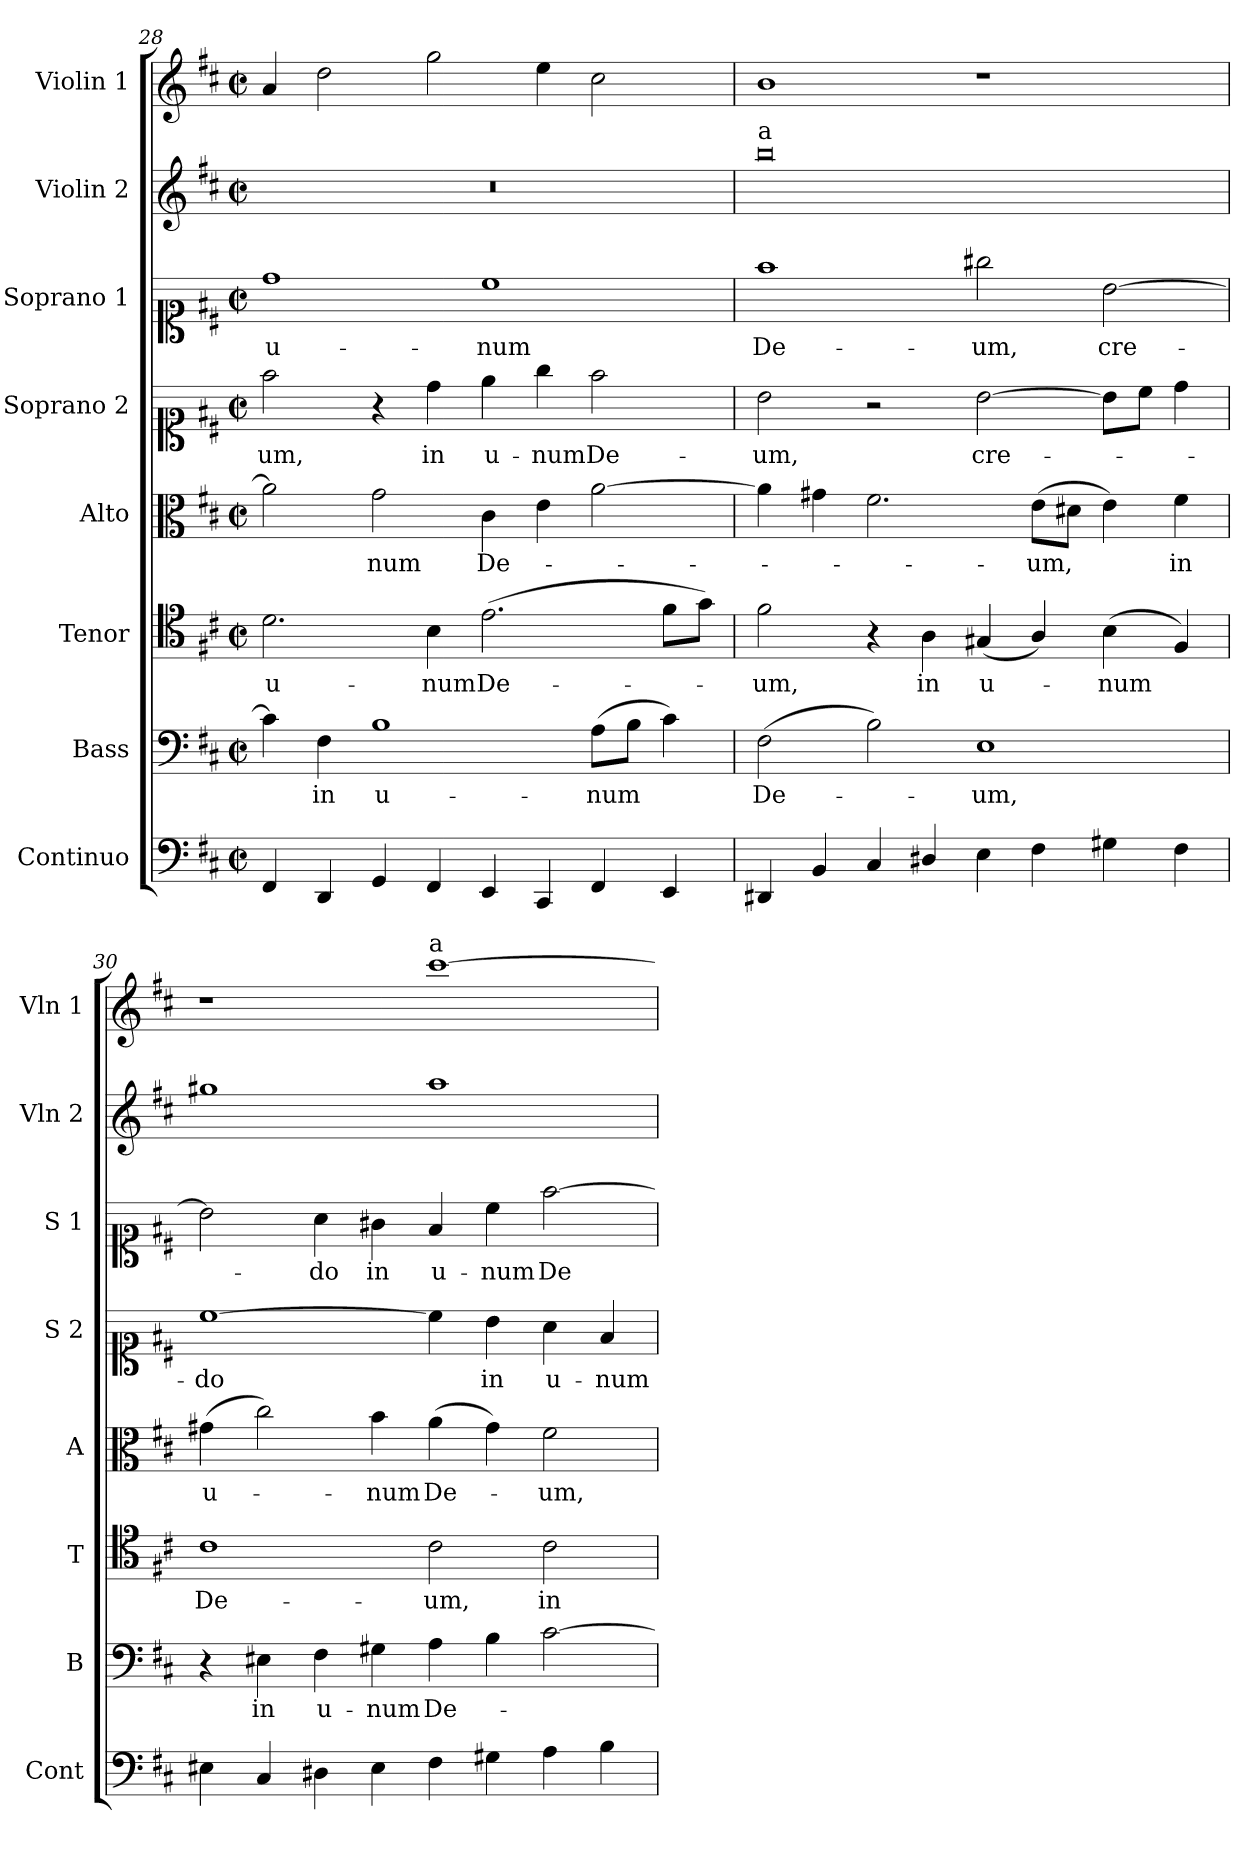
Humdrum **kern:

**kern	**kern	**text	**kern	**text	**kern	**text	**kern	**text	**kern	**text	**kern	**kern
*part8	*part7	*part7	*part6	*part6	*part5	*part5	*part4	*part4	*part3	*part3	*part2	*part1
*staff8	*staff7	*staff7	*staff6	*staff6	*staff5	*staff5	*staff4	*staff4	*staff3	*staff3	*staff2	*staff1
*I"Continuo	*I"Bass	*	*I"Tenor	*	*I"Alto	*	*I"Soprano 2	*	*I"Soprano 1	*	*I"Violin 2	*I"Violin 1
*I'Cont	*I'B	*	*I'T	*	*I'A	*	*I'S 2	*	*I'S 1	*	*I'Vln 2	*I'Vln 1
!!LO:PB:g=z
*clefF4	*clefF4	*	*clefC4	*	*clefC3	*	*clefC1	*	*clefC1	*	*clefG2	*clefG2
*k[f#c#]	*k[f#c#]	*	*k[f#c#]	*	*k[f#c#]	*	*k[f#c#]	*	*k[f#c#]	*	*k[f#c#]	*k[f#c#]
*M4/2	*M4/2	*	*M4/2	*	*M4/2	*	*M4/2	*	*M4/2	*	*M4/2	*M4/2
*met(c|)	*met(c|)	*	*met(c|)	*	*met(c|)	*	*met(c|)	*	*met(c|)	*	*met(c|)	*met(c|)
=28	=28	=28	=28	=28	=28	=28	=28	=28	=28	=28	=28	=28
!	!	!	!	!LO:LY:b	!	!	!	!LO:LY:b	!	!LO:LY:b	!	!
4FF#/	4c#\]	.	2.d\	u-	2a\]	.	2ff#\	-um,	1dd	u-	0r	4a/
!	!	!LO:LY:b	!	!	!	!	!	!	!	!	!	!
4DD/	4F#\	in	.	.	.	.	.	.	.	.	.	2dd\
!	!	!LO:LY:b	!	!	!	!LO:LY:b	!	!	!	!	!	!
4GG/	1B	u-	.	.	2g\	-num	4r	.	.	.	.	.
!	!	!	!	!LO:LY:b	!	!	!	!LO:LY:b	!	!	!	!
4FF#/	.	.	4B\	-num	.	.	4dd\	in	.	.	.	2gg\
!	!	!	!	!LO:LY:b	!	!LO:LY:b	!	!LO:LY:b	!	!LO:LY:b	!	!
4EE/	.	.	(2.e\	De-	4c#\	De-	4ee\	u-	1cc#	-num	.	.
!	!	!	!	!	!	!	!	!LO:LY:b	!	!	!	!
4CC#/	.	.	.	.	4e\	.	4gg\	-num	.	.	.	4ee\
!	!	!LO:LY:b	!	!	!	!	!	!LO:LY:b	!	!	!	!
4FF#/	(8A\L	-num	.	.	[2a\	.	2ff#\	De-	.	.	.	2cc#\
.	8B\J	.	.	.	.	.	.	.	.	.	.	.
4EE/	4c#\)	.	8f#\L	.	.	.	.	.	.	.	.	.
.	.	.	8g\J)	.	.	.	.	.	.	.	.	.
=29	=29	=29	=29	=29	=29	=29	=29	=29	=29	=29	=29	=29
!	!	!	!	!	!	!	!	!	!	!	!LO:TX:a:t=a	!
!	!	!LO:LY:b	!	!LO:LY:b	!	!	!	!LO:LY:b	!	!LO:LY:b	!	!
4DD#X/	(2F#\	De-	2f#\	-um,	4a\]	.	2b\	-um,	1ff#	De-	0bb	1b
4BB/	.	.	.	.	4g#X\	.	.	.	.	.	.	.
4C#/	2B\)	.	4r	.	2.f#\	.	2r	.	.	.	.	.
!	!	!	!	!LO:LY:b	!	!	!	!	!	!	!	!
4D#X/	.	.	4A\	in	.	.	.	.	.	.	.	.
!	!	!LO:LY:b	!	!LO:LY:b	!	!	!	!LO:LY:b	!	!LO:LY:b	!	!
4E\	1E	-um,	(4G#X/	u-	.	.	[2b\	cre-	2gg#X\	-um,	.	1r
!	!	!	!	!	!	!LO:LY:b	!	!	!	!	!	!
4F#\	.	.	4A/)	.	(8e\L	-um,	.	.	.	.	.	.
.	.	.	.	.	8d#X\J	.	.	.	.	.	.	.
!	!	!	!	!LO:LY:b	!	!	!	!	!	!LO:LY:b	!	!
4G#X\	.	.	(4B\	-num	4e\)	.	8b\L]	.	[2b\	cre-	.	.
.	.	.	.	.	.	.	8cc#\J	.	.	.	.	.
!	!	!	!	!	!	!LO:LY:b	!	!	!	!	!	!
4F#\	.	.	4F#/)	.	4f#\	in	4dd\	.	.	.	.	.
=30	=30	=30	=30	=30	=30	=30	=30	=30	=30	=30	=30	=30
!	!	!	!	!LO:LY:b	!	!LO:LY:b	!	!LO:LY:b	!	!	!	!
4E#X\	4r	.	1c#	De-	(4g#X\	u-	[1cc#	-do	2b\]	.	1gg#X	1r
!	!	!LO:LY:b	!	!	!	!	!	!	!	!	!	!
4C#/	4E#X\	in	.	.	2cc#\)	.	.	.	.	.	.	.
!	!	!LO:LY:b	!	!	!	!	!	!	!	!LO:LY:b	!	!
4D#X\	4F#\	u-	.	.	.	.	.	.	4a\	-do	.	.
!	!	!LO:LY:b	!	!	!	!LO:LY:b	!	!	!	!LO:LY:b	!	!
4E#\	4G#X\	-num	.	.	4b\	-num	.	.	4g#X\	in	.	.
!	!	!	!	!	!	!	!	!	!	!	!	!LO:TX:a:t=a
!	!	!LO:LY:b	!	!LO:LY:b	!	!LO:LY:b	!	!	!	!LO:LY:b	!	!
4F#\	4A\	De-	2c#\	-um,	(4a\	De-	4cc#\]	.	4f#/	u-	1aa	[1ccc#
!	!	!	!	!	!	!	!	!LO:LY:b	!	!LO:LY:b	!	!
4G#X\	4B\	.	.	.	4g#\)	.	4b\	in	4cc#\	-num	.	.
!	!	!	!	!LO:LY:b	!	!LO:LY:b	!	!LO:LY:b	!	!LO:LY:b	!	!
4A\	[2c#\	.	2c#\	in	2f#\	-um,	4a\	u-	[2ff#\	De-	.	.
!	!	!	!	!	!	!	!	!LO:LY:b	!	!	!	!
4B\	.	.	.	.	.	.	4f#/	-num	.	.	.	.
=	=	=	=	=	=	=	=	=	=	=	=	=
*-	*-	*-	*-	*-	*-	*-	*-	*-	*-	*-	*-	*-
